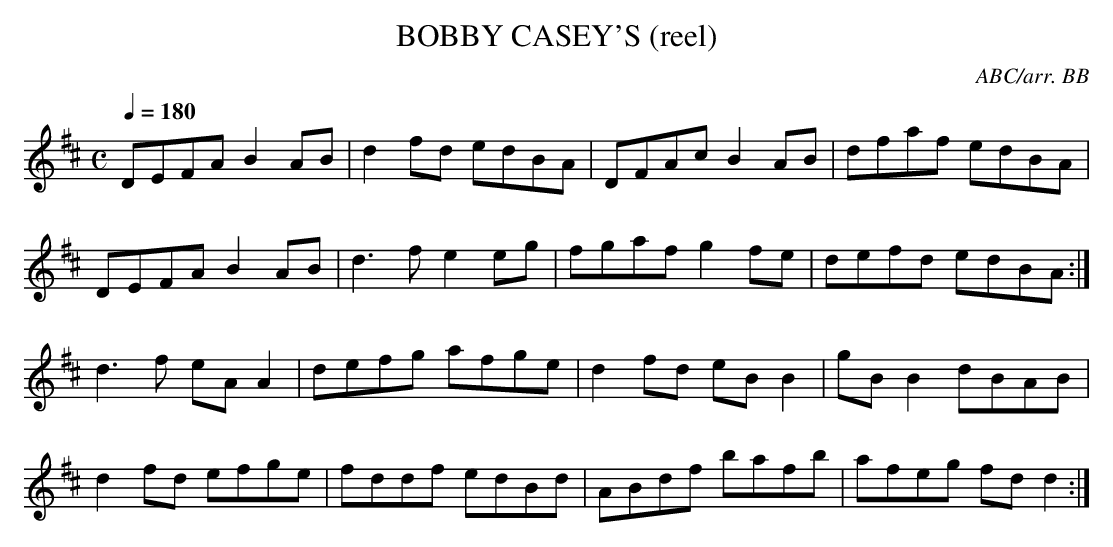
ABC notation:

X:1
T:BOBBY CASEY'S (reel)
C:ABC/arr. BB
M:C
Q:1/4=180
L:1/8
K:D
DEFA B2AB|d2fd edBA|DFAc B2AB|dfaf edBA|
DEFA B2AB|d3f e2eg|fgaf g2fe|defd edBA :|
d3f eAA2|defg afge|d2fd eBB2|gBB2 dBAB|
d2fd efge|fddf edBd|ABdf bafb|afeg fdd2 :|
